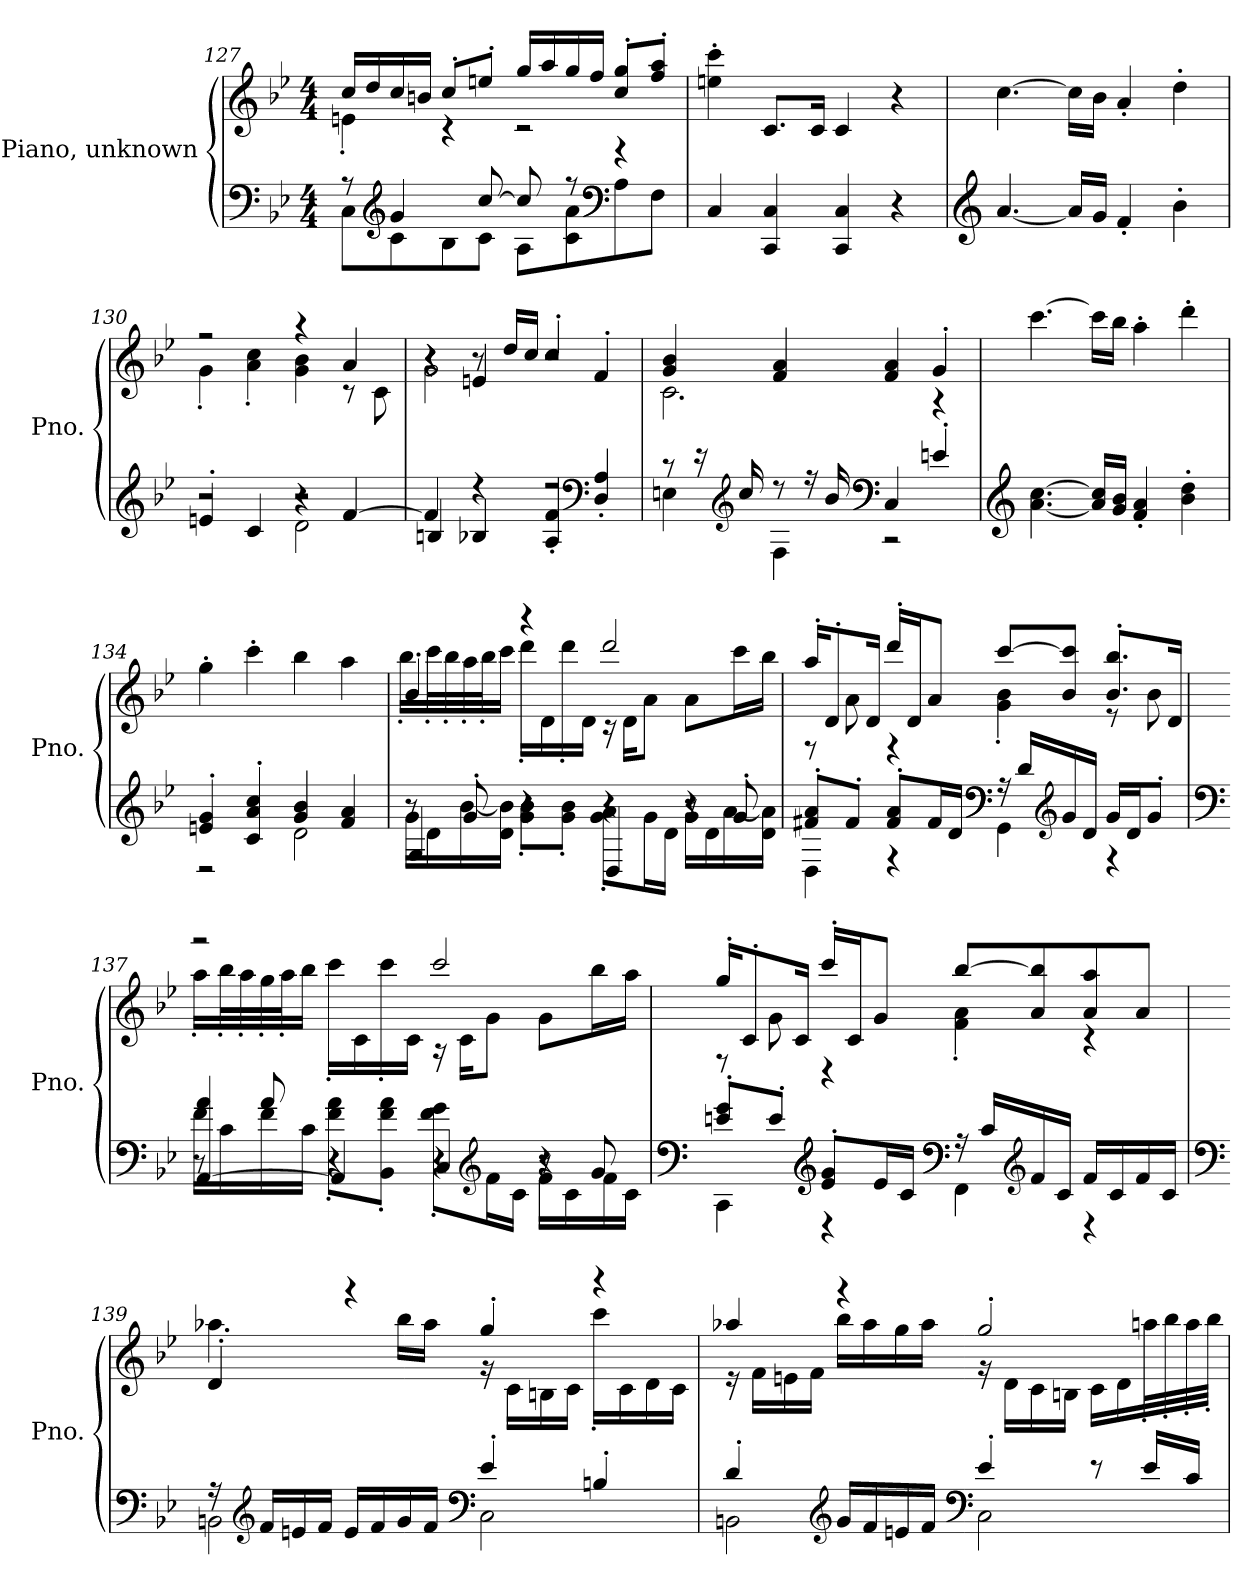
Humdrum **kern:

**kern	**kern
*part1	*part1
*staff2	*staff1
*I"Piano, unknown	*
*I'Pno.	*
!!LO:LB:g=z
*clefF4	*clefG2
*k[b-e-]	*k[b-e-]
*M4/4	*M4/4
=127	=127
*^	*^
8r	8C\L	16cc/LL	4en'\
.	.	16dd/	.
*clefG2	*	*	*
4g/	8c\	16cc/	.
.	.	16bn/JJ	.
.	8B-\	8cc'/L	4r
[8cc/	8c\J	8een'/J	.
8cc/]	8A\L	16gg/LL	2r
.	.	16aa/	.
8r	8c\ 8a\	16gg/	.
.	.	16ff/JJ	.
*clefF4	*	*	*
4r	8A\	8cc/' 8gg/'L	.
.	8F\J	8ff/' 8aa/'J	.
*v	*v	*	*
*	*v	*v
=128	=128
4C/	4een\' 4ccc\'
4CC/ 4C/	8.c/L
.	16c/Jk
4CC/ 4C/	4c/
4r	4r
=129	=129
*clefG2	*
[4.a/	[4.cc\
16a/LL]	16cc\LL]
16g/JJ	16b-\JJ
4f'/	4a'/
4b-'\	4dd'\
=130	=130
*^	*^
*	*^	*	*
2r	2r	4en'/	2r	4g'\
.	.	4c/	.	4a\' 4cc\'
4r	2d\	2r	4r	4g\ 4b-\
[4f/	.	.	4a/	8r
.	.	.	.	8c\
*	*v	*v	*	*
!!LO:LB:g=z
=131	=131	=131	=131
*	*	*	*^
4f/]	4Bn/	4r	2g\	4r
4r	4B-X/	8r	.	4en/
.	.	16dd/LL	.	.
.	.	16cc/JJ	.	.
2r	4A/' 4f/'	4cc'/	2r	2r
*clefF4	*	*	*	*
.	4D/' 4A/'	4f'/	.	.
*	*	*	*v	*v
=132	=132	=132	=132
8r	4En\	4g/ 4b-/	2.c\
16r	.	.	.
*clefG2	*	*	*
16cc/	.	.	.
8r	4F\	4f/ 4a/	.
16r	.	.	.
16b-/	.	.	.
*clefF4	*	*	*
4C/	2r	4f/ 4a/	.
4en'/	.	4g'/	4r
*v	*v	*	*
*	*v	*v
=133	=133
*clefG2	*
[4.a\ [4.cc\	[4.ccc\
16a/] 16cc/]LL	16ccc\LL]
16g/ 16b-/JJ	16bb-\JJ
4f/' 4a/'	4aa'\
4b-\' 4dd\'	4ddd'\
=134	=134
*^	*
4en/' 4g/'	2r	4gg'\
4c/' 4a/' 4cc/'	.	4ccc'\
4g/ 4b-/	2d\	4bb-\
4f/ 4a/	.	4aa\
!!LO:LB:g=z
=135	=135	=135
*	*^	*^
8r	16g\LL	4G/	4b-'/	16bb-'\LL
.	16d\	.	.	32ccc'\L
.	.	.	.	32bb-'\
8g'/	[16b-\	.	.	32aa'\
.	.	.	.	32bb-'\J
.	16d\ 16b-\]JJ	.	.	16ccc\JJ
4r	8g\' 8b-\'L	4r	4r	16ddd'\LL
.	.	.	.	16d\
.	8g\' 8b-\'J	.	.	16ddd'\
.	.	.	.	16d\JJ
4r	8g\' 8a\'L	4D/	2ddd/	16r
.	.	.	.	16d\KL
.	16g\L	.	.	8a\J
.	16d\JJ	.	.	.
8r	16g\LL	4r	.	8a\L
.	16d\	.	.	.
8g'/	[16a\	.	.	16ccc\L
.	16d\ 16a\]JJ	.	.	16bb-\JJ
*	*v	*v	*	*
=136	=136	=136	=136
8f#X/' 8a/'L	4D\	16aa'/KL	8r
.	.	8d'/	.
8f#'/J	.	.	8a\
.	.	16d/Jk	.
8f#/' 8a/'L	4r	16ddd'/LL	4r
.	.	16d/J	.
16f#/L	.	8a/J	.
16d/JJ	.	.	.
*clefF4	*	*	*
16r	4GG\	[8ccc/L	4g\' 4b-\'
16d/LL	.	.	.
*clefG2	*	*	*
16g/	.	8b-/ 8ccc/]J	.
16d/JJ	.	.	.
16g/LL	4r	8.b-/' 8.bb-/'L	8r
16d/J	.	.	.
8g'/J	.	.	8b-\
.	.	16d/Jk	.
*v	*v	*	*
!!LO:LB:g=z	!!
=137	=137	=137
*clefF4	*	*
*^	*	*
*	*^	*	*
8r	16f\LL	[4AA/ 4a/	2r	16aa'\LL
.	16c\	.	.	32bb-'\L
.	.	.	.	32aa'\
8a/	16f\	.	.	32gg'\
.	.	.	.	32aa'\J
.	16c\JJ	.	.	16bb-\JJ
4r	8f\' 8a\'L	4AA/]	.	16ccc'\LL
.	.	.	.	16c\
.	8BB-\' 8f\' 8a\'J	.	.	16ccc'\
.	.	.	.	16c\JJ
4r	8f\' 8g\'L	4C/	2ccc/	16r
.	.	.	.	16c\KL
*clefG2	*	*	*	*
.	16f\L	.	.	8g\J
.	16c\JJ	.	.	.
8r	16f\LL	4r	.	8g\L
.	16c\	.	.	.
8g/	16f\	.	.	16bb-\L
.	16c\JJ	.	.	16aa\JJ
*v	*v	*v	*	*
=138	=138	=138
*clefF4	*	*
*^	*	*
8en/' 8g/'L	4CC\	16gg'/KL	8r
.	.	8c'/	.
8e'/J	.	.	8g\
.	.	16c/Jk	.
*clefG2	*	*	*
8e/' 8g/'L	4r	16ccc'/LL	4r
.	.	16c/J	.
16e/L	.	8g/J	.
16c/JJ	.	.	.
*clefF4	*	*	*
16r	4FF\	[8bb-/L	4f\' 4a\'
16c/LL	.	.	.
*clefG2	*	*	*
16f/	.	8a/ 8bb-/]	.
16c/JJ	.	.	.
16f/LL	4r	8a/ 8aa/	4r
16c/	.	.	.
16f/	.	8a/J	.
16c/JJ	.	.	.
!!LO:PB:g=z	!!
=139	=139	=139	=139
*clefF4	*	*	*
16r	2BBn\	4d'/	4.aa-X\
*clefG2	*	*	*
16f/LL	.	.	.
16en/	.	.	.
16f/JJ	.	.	.
16e/LL	.	4r	.
16f/	.	.	.
16g/	.	.	16bb-\LL
16f/JJ	.	.	16aa-\JJ
*clefF4	*	*	*
4e'/	2C\	4gg'/	16r
.	.	.	16c\LL
.	.	.	16Bn\
.	.	.	16c\JJ
4Bn'/	.	4r	16ccc'\LL
.	.	.	16c\
.	.	.	16d\
.	.	.	16c\JJ
!!LO:LB:g=z	!!
=140	=140	=140	=140
4d'/	2BBn\	4aa-X/	16r
.	.	.	16f\LL
.	.	.	16en\
.	.	.	16f\JJ
*clefG2	*	*	*
16g/LL	.	4r	16bb-\LL
16f/	.	.	16aa-\
16en/	.	.	16gg\
16f/JJ	.	.	16aa-\JJ
*clefF4	*	*	*
4e'/	2C\	2gg'/	16r
.	.	.	16d\LL
.	.	.	16c\
.	.	.	16Bn\JJ
8r	.	.	16c\LL
.	.	.	16d\
16e/LL	.	.	32aan'\L
.	.	.	32bb-'\
16c/JJ	.	.	32aa'\
.	.	.	32bb-'\JJJ
*v	*v	*	*
*	*v	*v
=	=
*-	*-
